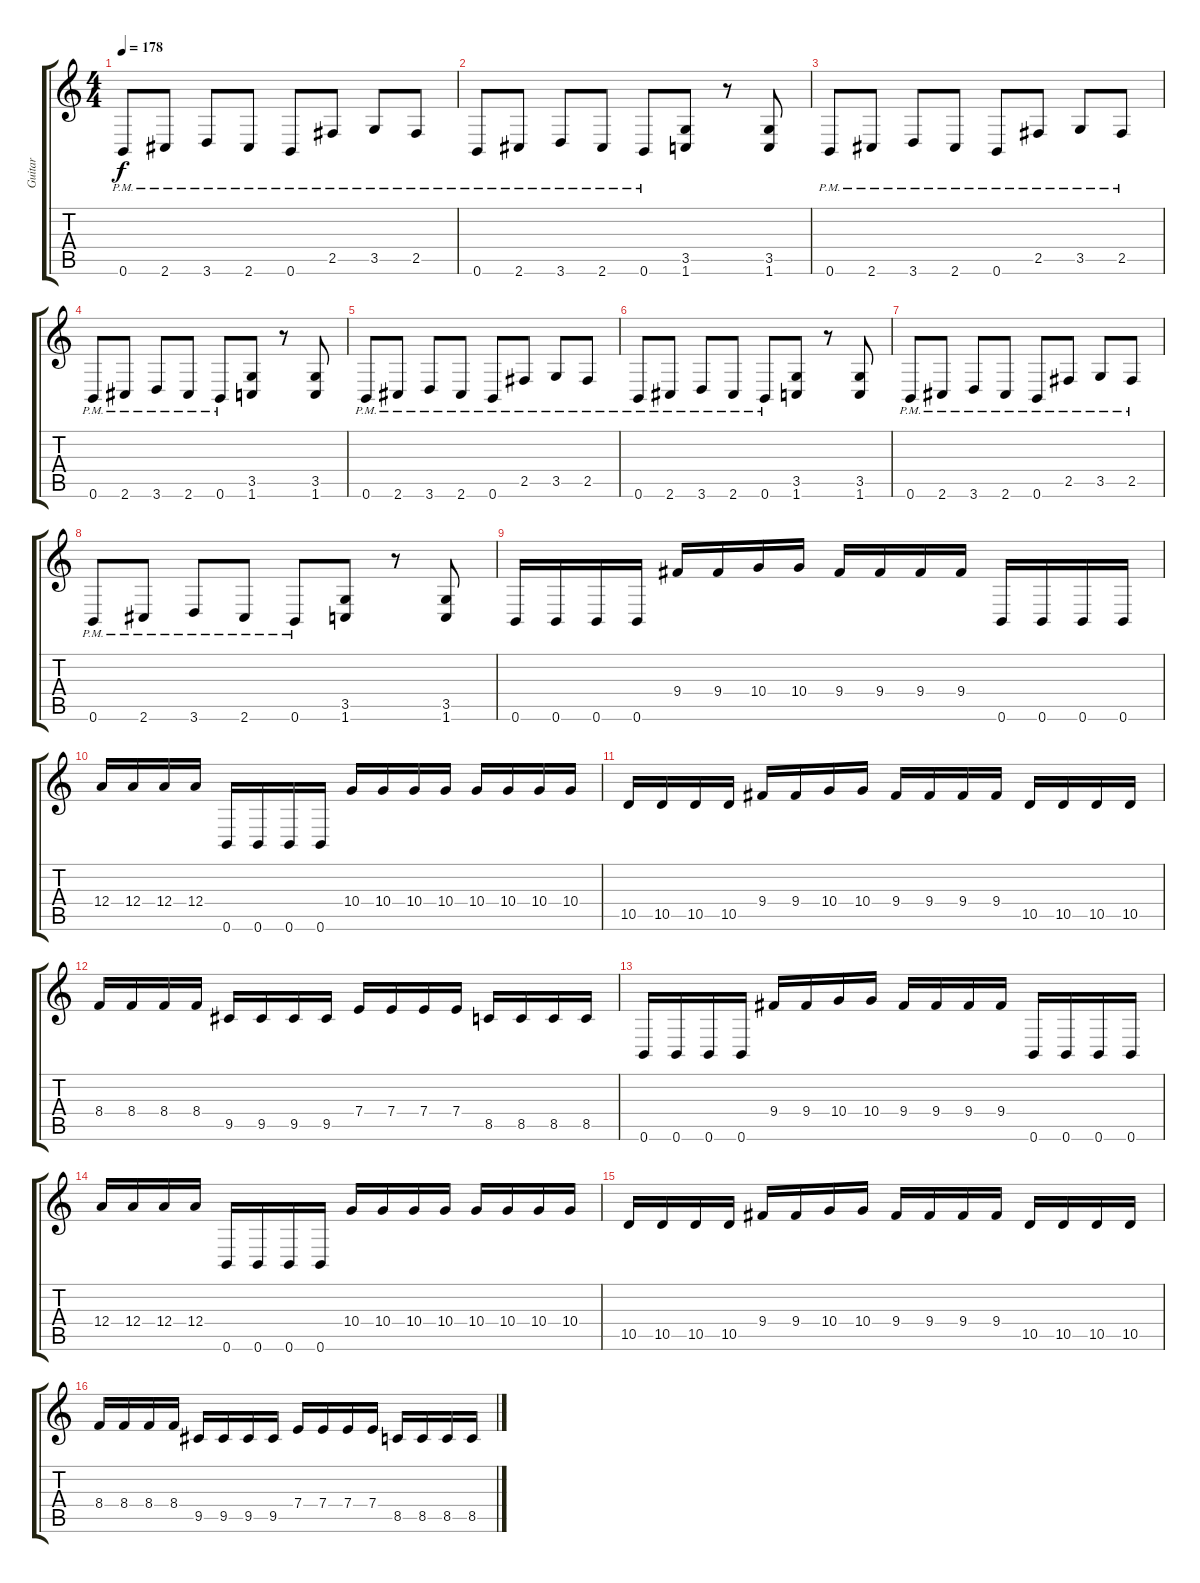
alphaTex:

\track ("Guitar" "Guitar") {instrument distortionguitar}
\staff {score tabs}
\tuning (B3 Gb3 D3 A2 E2 B1) {hide}
\ts (4 4)
\tempo 178
\clef g2
\ks c
0.6{pm}.8{dy f} 2.6{pm}.8 3.6{pm}.8 2.6{pm}.8 0.6{pm}.8 2.5{pm}.8 3.5{pm}.8 2.5{pm}.8 |
0.6{pm}.8 2.6{pm}.8 3.6{pm}.8 2.6{pm}.8 0.6{pm}.8 (3.5 1.6).8 r.8 (3.5 1.6).8 |
0.6{pm}.8 2.6{pm}.8 3.6{pm}.8 2.6{pm}.8 0.6{pm}.8 2.5{pm}.8 3.5{pm}.8 2.5{pm}.8 |
0.6{pm}.8 2.6{pm}.8 3.6{pm}.8 2.6{pm}.8 0.6{pm}.8 (3.5 1.6).8 r.8 (3.5 1.6).8 |
0.6{pm}.8 2.6{pm}.8 3.6{pm}.8 2.6{pm}.8 0.6{pm}.8 2.5{pm}.8 3.5{pm}.8 2.5{pm}.8 |
0.6{pm}.8 2.6{pm}.8 3.6{pm}.8 2.6{pm}.8 0.6{pm}.8 (3.5 1.6).8 r.8 (3.5 1.6).8 |
0.6{pm}.8 2.6{pm}.8 3.6{pm}.8 2.6{pm}.8 0.6{pm}.8 2.5{pm}.8 3.5{pm}.8 2.5{pm}.8 |
0.6{pm}.8 2.6{pm}.8 3.6{pm}.8 2.6{pm}.8 0.6{pm}.8 (3.5 1.6).8 r.8 (3.5 1.6).8 |
0.6.16 0.6.16 0.6.16 0.6.16 9.4.16 9.4.16 10.4.16 10.4.16 9.4.16 9.4.16 9.4.16 9.4.16 0.6.16 0.6.16 0.6.16 0.6.16 |
12.4.16 12.4.16 12.4.16 12.4.16 0.6.16 0.6.16 0.6.16 0.6.16 10.4.16 10.4.16 10.4.16 10.4.16 10.4.16 10.4.16 10.4.16 10.4.16 |
10.5.16 10.5.16 10.5.16 10.5.16 9.4.16 9.4.16 10.4.16 10.4.16 9.4.16 9.4.16 9.4.16 9.4.16 10.5.16 10.5.16 10.5.16 10.5.16 |
8.4.16 8.4.16 8.4.16 8.4.16 9.5.16 9.5.16 9.5.16 9.5.16 7.4.16 7.4.16 7.4.16 7.4.16 8.5.16 8.5.16 8.5.16 8.5.16 |
0.6.16 0.6.16 0.6.16 0.6.16 9.4.16 9.4.16 10.4.16 10.4.16 9.4.16 9.4.16 9.4.16 9.4.16 0.6.16 0.6.16 0.6.16 0.6.16 |
12.4.16 12.4.16 12.4.16 12.4.16 0.6.16 0.6.16 0.6.16 0.6.16 10.4.16 10.4.16 10.4.16 10.4.16 10.4.16 10.4.16 10.4.16 10.4.16 |
10.5.16 10.5.16 10.5.16 10.5.16 9.4.16 9.4.16 10.4.16 10.4.16 9.4.16 9.4.16 9.4.16 9.4.16 10.5.16 10.5.16 10.5.16 10.5.16 |
8.4.16 8.4.16 8.4.16 8.4.16 9.5.16 9.5.16 9.5.16 9.5.16 7.4.16 7.4.16 7.4.16 7.4.16 8.5.16 8.5.16 8.5.16 8.5.16
